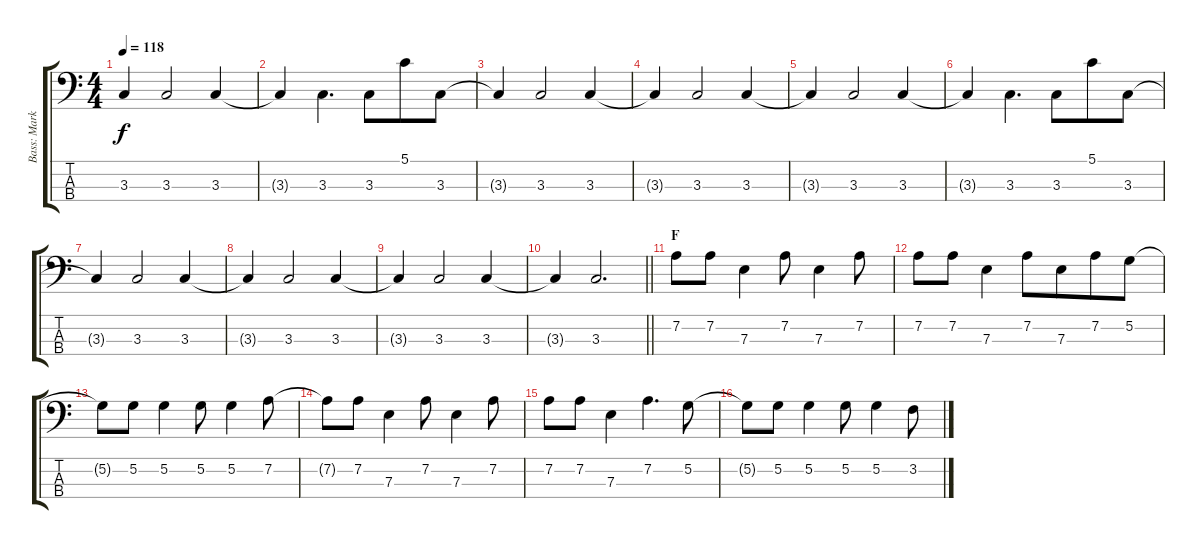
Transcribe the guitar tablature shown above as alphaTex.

\track ("Bass: Mark" "Bass: Mark") {instrument synthbass2}
\staff {score tabs}
\tuning (G2 D2 A1 E1) {hide}
\ts (4 4)
\tempo 118
\clef f4
\ks c
3.3{t}.4{dy f} 3.3.2 3.3.4 |
3.3{t}.4 3.3.4{d beam merge} 3.3.8{beam merge} 5.1.8 3.3.8 |
3.3{t}.4 3.3.2 3.3.4 |
3.3{t}.4 3.3.2 3.3.4 |
3.3{t}.4 3.3.2 3.3.4 |
3.3{t}.4 3.3.4{d beam merge} 3.3.8{beam merge} 5.1.8 3.3.8 |
3.3{t}.4 3.3.2 3.3.4 |
3.3{t}.4 3.3.2 3.3.4 |
3.3{t}.4 3.3.2 3.3.4 |
\barLineRight lightlight
3.3{t}.4 3.3.2{d} |
\section ("" "F")
7.2.8 7.2.8 7.3.4 7.2.8 7.3.4 7.2.8 |
7.2.8 7.2.8 7.3.4 7.2.8 7.3.8{beam merge} 7.2.8 5.2.8 |
5.2{t}.8 5.2.8 5.2.4 5.2.8 5.2.4 7.2.8 |
7.2{t}.8 7.2.8 7.3.4 7.2.8 7.3.4 7.2.8 |
7.2.8 7.2.8 7.3.4 7.2.4{d} 5.2.8 |
5.2{t}.8 5.2.8 5.2.4 5.2.8 5.2.4 3.2.8
